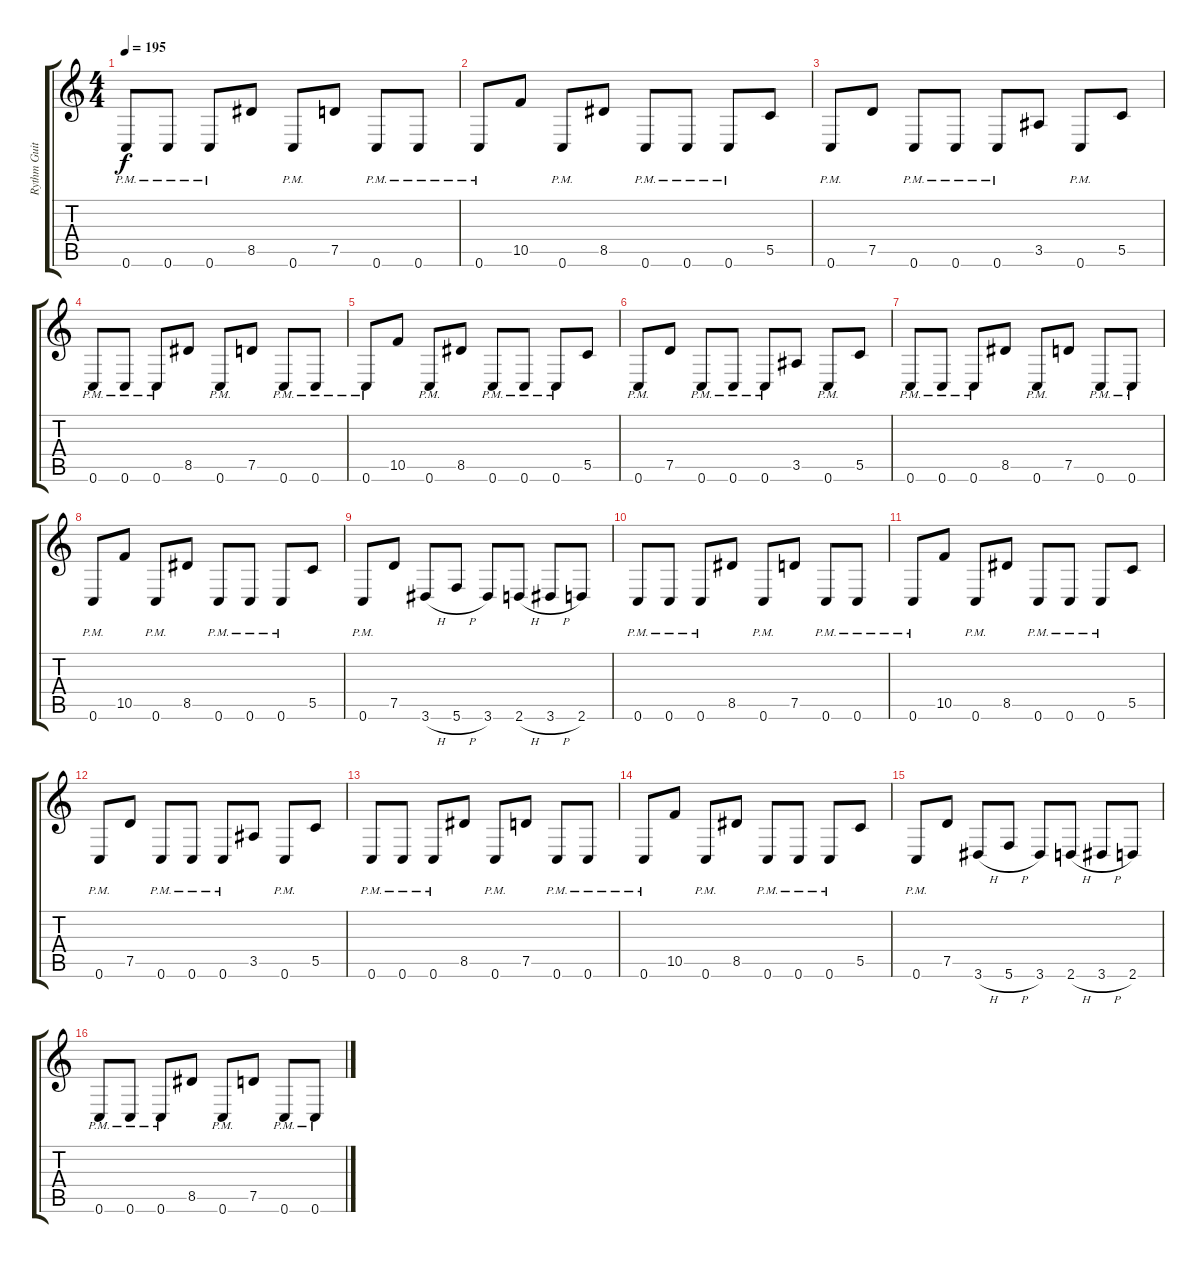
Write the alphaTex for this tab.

\track ("Rythm Guitar (Mätze)" "Rythm Guit") {instrument distortionguitar}
\staff {score tabs}
\tuning (D4 A3 F3 C3 G2 C2) {hide}
\ts (4 4)
\tempo 195
\clef g2
\ks c
0.6{pm}.8{dy f} 0.6{pm}.8 0.6{pm}.8 8.5.8 0.6{pm}.8 7.5.8 0.6{pm}.8 0.6{pm}.8 |
0.6{pm}.8 10.5.8 0.6{pm}.8 8.5.8 0.6{pm}.8 0.6{pm}.8 0.6{pm}.8 5.5.8 |
0.6{pm}.8 7.5.8 0.6{pm}.8 0.6{pm}.8 0.6{pm}.8 3.5.8 0.6{pm}.8 5.5.8 |
0.6{pm}.8 0.6{pm}.8 0.6{pm}.8 8.5.8 0.6{pm}.8 7.5.8 0.6{pm}.8 0.6{pm}.8 |
0.6{pm}.8 10.5.8 0.6{pm}.8 8.5.8 0.6{pm}.8 0.6{pm}.8 0.6{pm}.8 5.5.8 |
0.6{pm}.8 7.5.8 0.6{pm}.8 0.6{pm}.8 0.6{pm}.8 3.5.8 0.6{pm}.8 5.5.8 |
0.6{pm}.8 0.6{pm}.8 0.6{pm}.8 8.5.8 0.6{pm}.8 7.5.8 0.6{pm}.8 0.6{pm}.8 |
0.6{pm}.8 10.5.8 0.6{pm}.8 8.5.8 0.6{pm}.8 0.6{pm}.8 0.6{pm}.8 5.5.8 |
0.6{pm}.8 7.5.8 3.6{h}.8 5.6{h}.8 3.6.8 2.6{h}.8 3.6{h}.8 2.6.8 |
0.6{pm}.8 0.6{pm}.8 0.6{pm}.8 8.5.8 0.6{pm}.8 7.5.8 0.6{pm}.8 0.6{pm}.8 |
0.6{pm}.8 10.5.8 0.6{pm}.8 8.5.8 0.6{pm}.8 0.6{pm}.8 0.6{pm}.8 5.5.8 |
0.6{pm}.8 7.5.8 0.6{pm}.8 0.6{pm}.8 0.6{pm}.8 3.5.8 0.6{pm}.8 5.5.8 |
0.6{pm}.8 0.6{pm}.8 0.6{pm}.8 8.5.8 0.6{pm}.8 7.5.8 0.6{pm}.8 0.6{pm}.8 |
0.6{pm}.8 10.5.8 0.6{pm}.8 8.5.8 0.6{pm}.8 0.6{pm}.8 0.6{pm}.8 5.5.8 |
0.6{pm}.8 7.5.8 3.6{h}.8 5.6{h}.8 3.6.8 2.6{h}.8 3.6{h}.8 2.6.8 |
0.6{pm}.8 0.6{pm}.8 0.6{pm}.8 8.5.8 0.6{pm}.8 7.5.8 0.6{pm}.8 0.6{pm}.8
